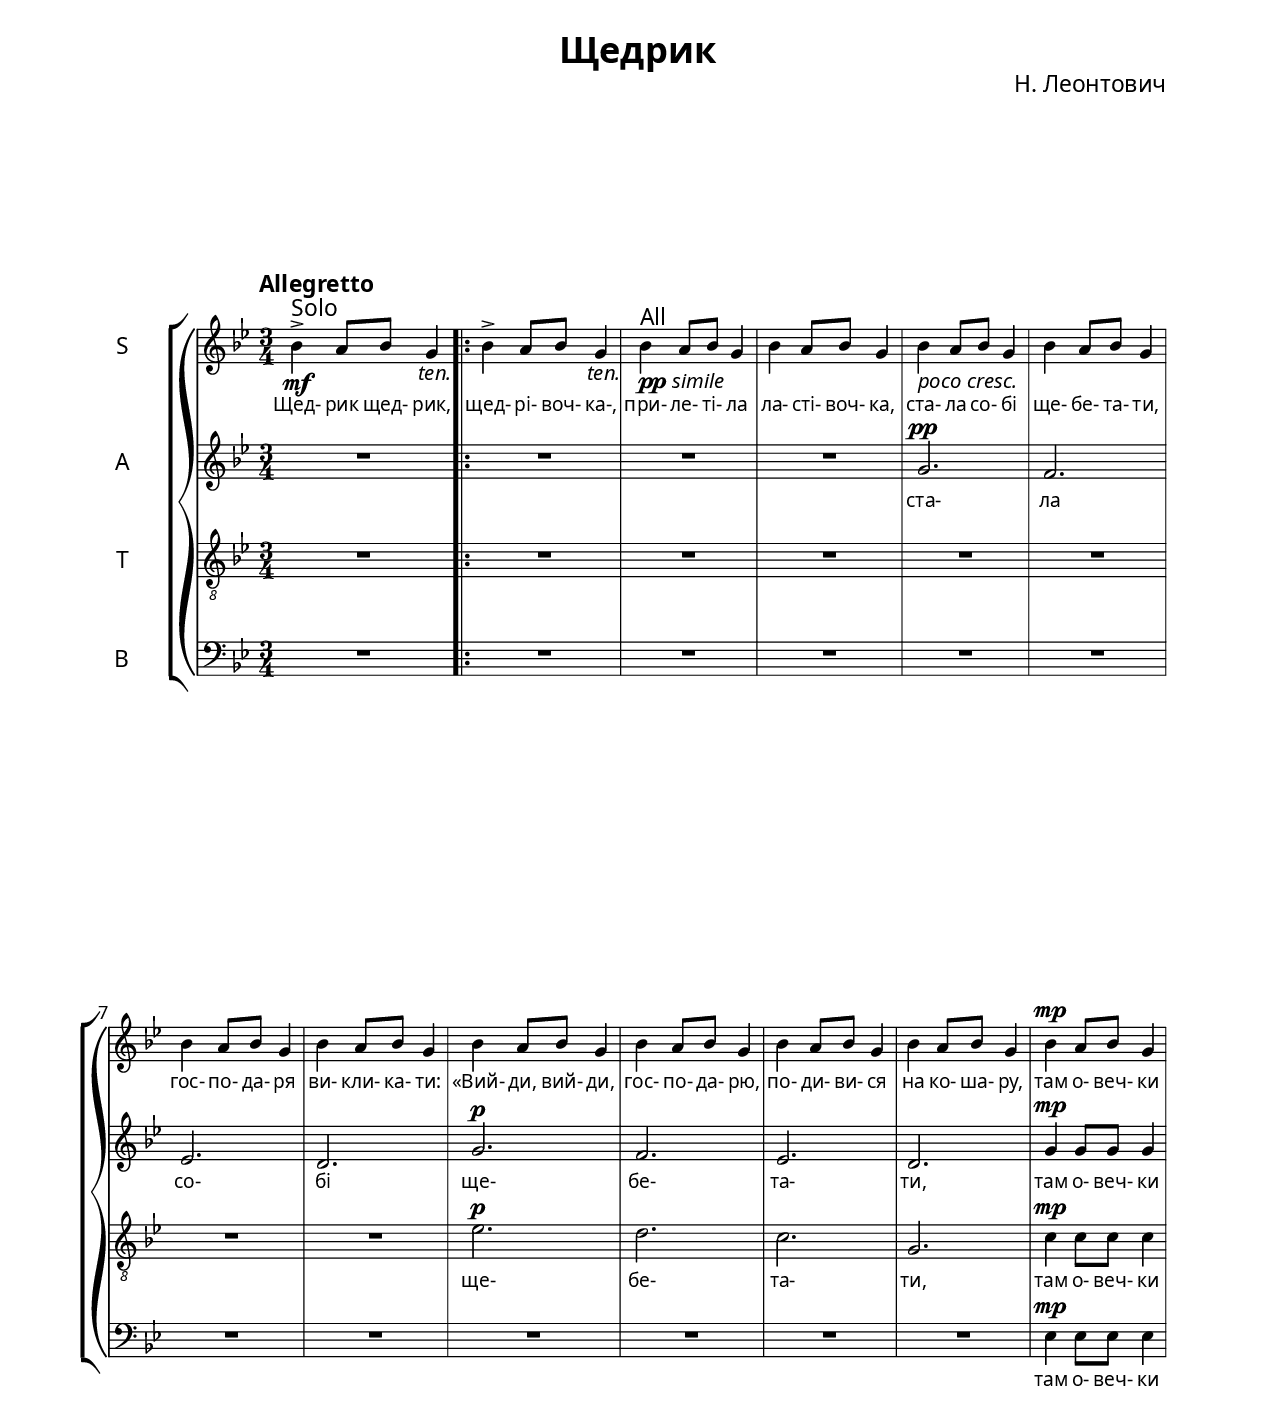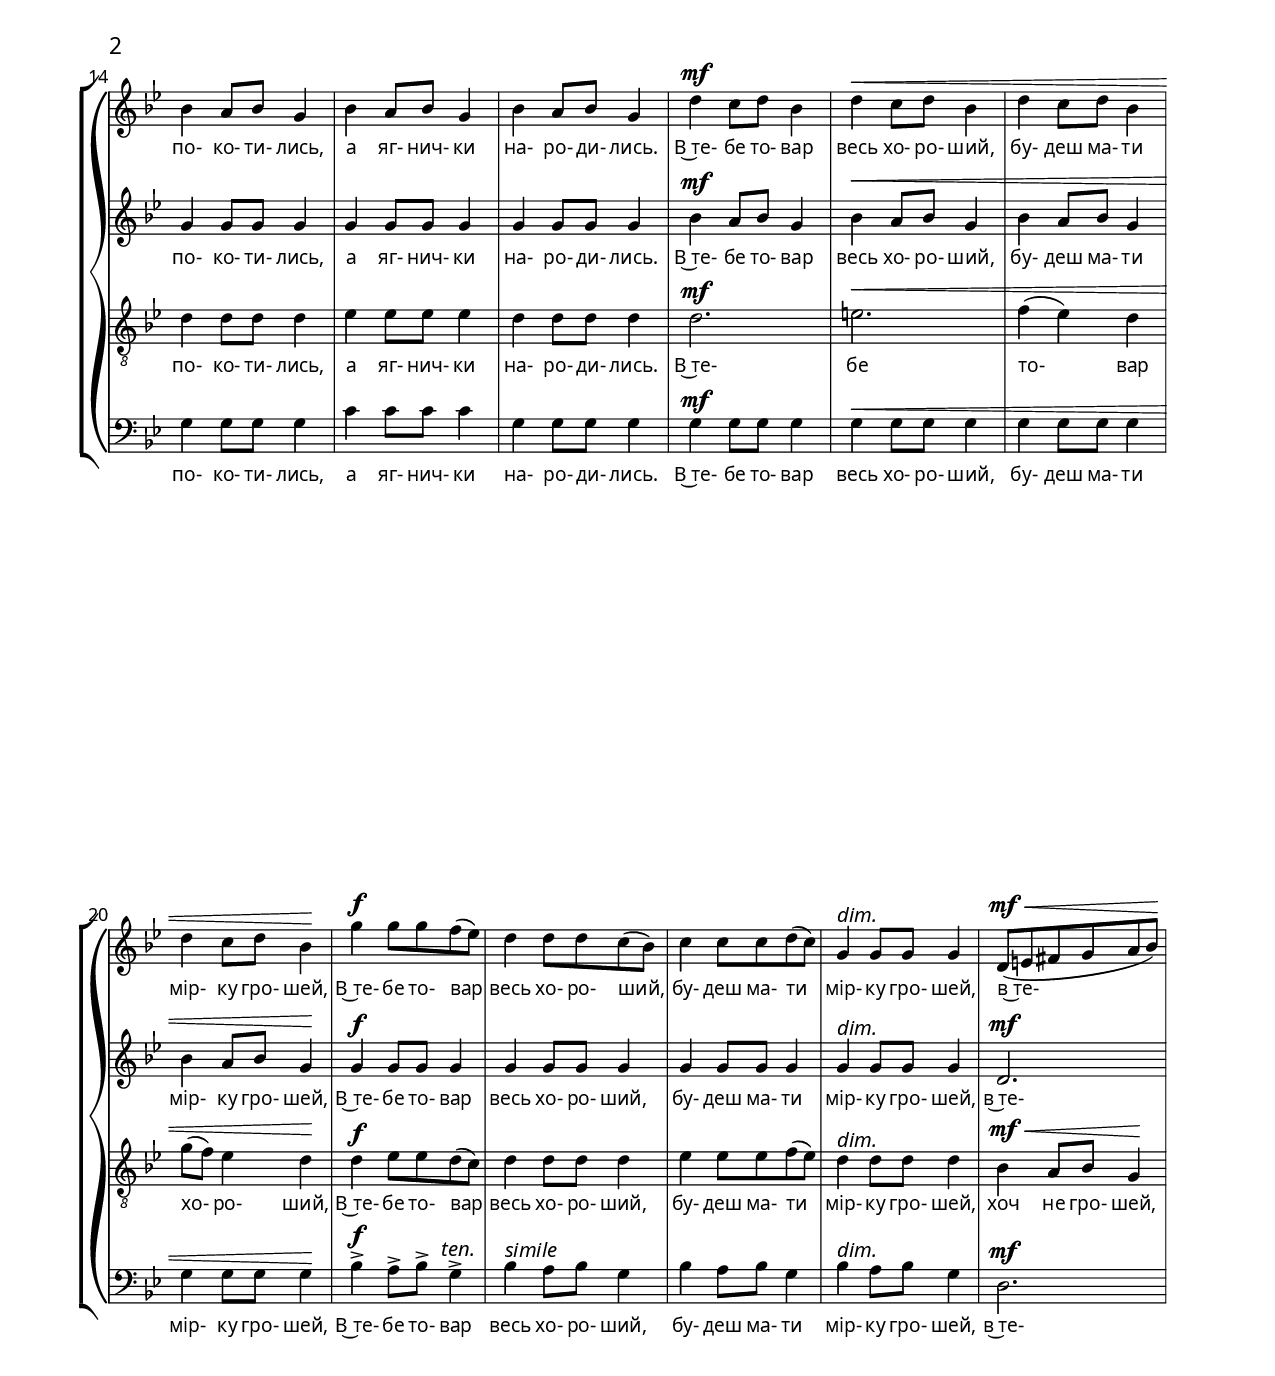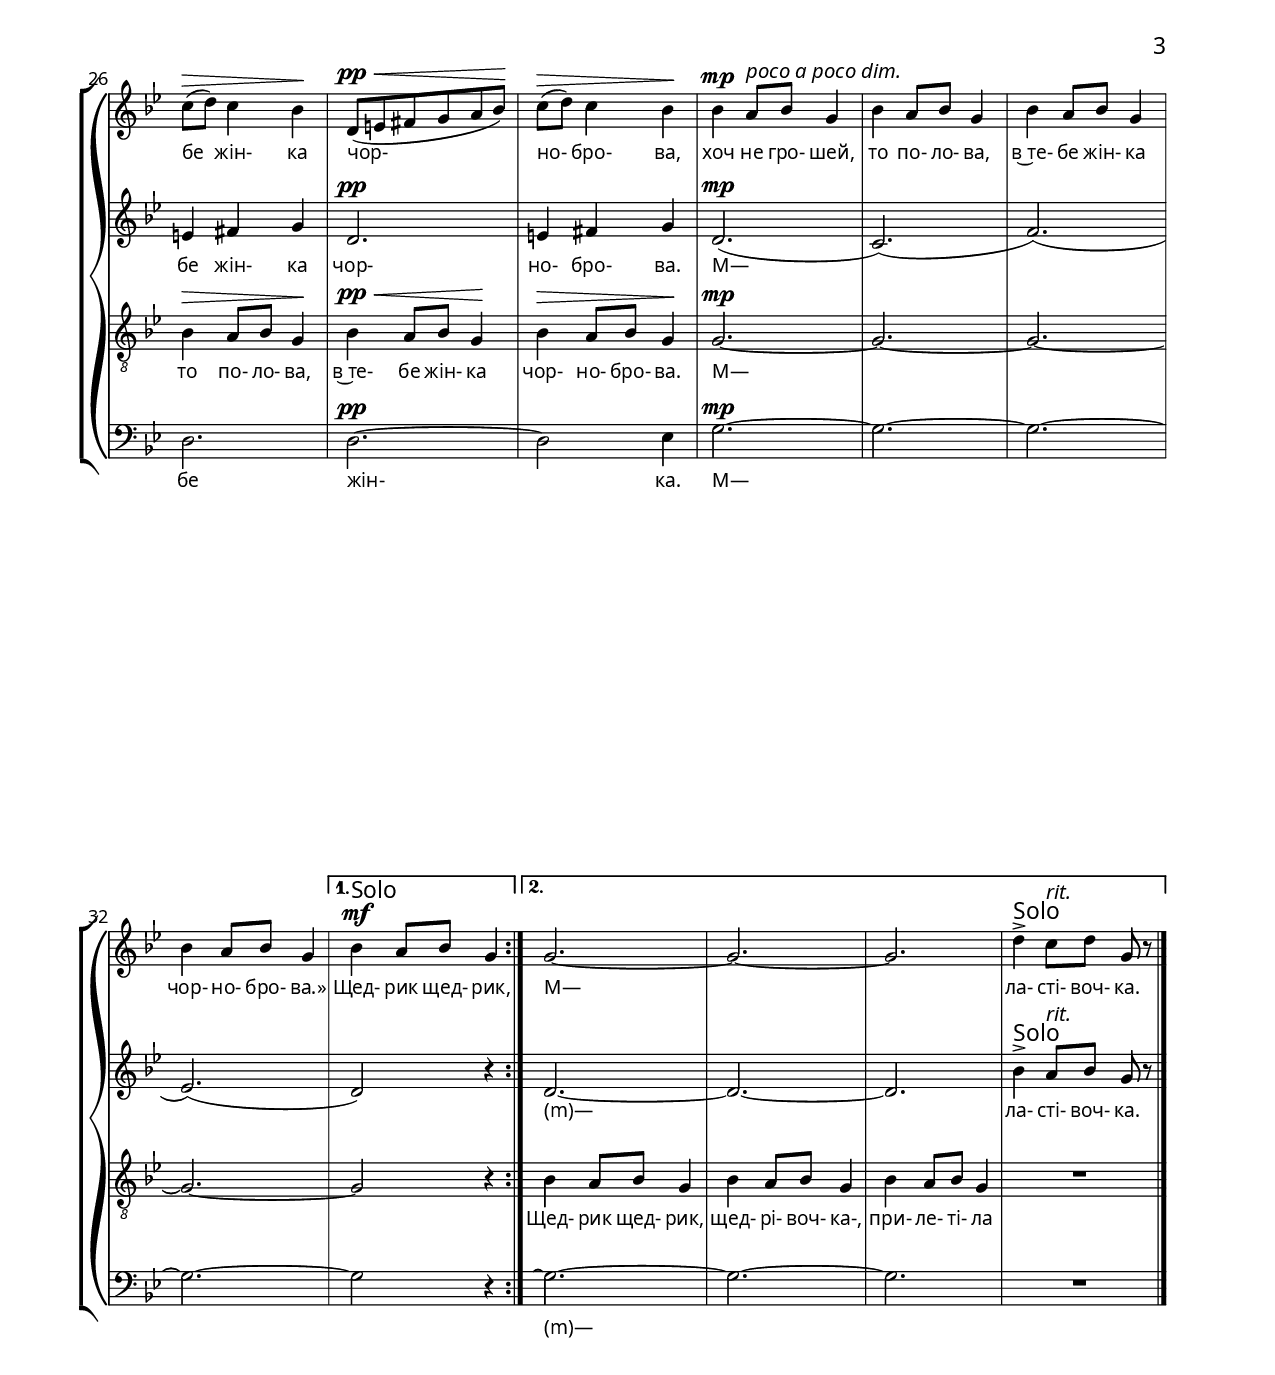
\version "2.16.2"
\include "english.ly"

#(set-global-staff-size 16)

setStaffElements = {
  \override Staff.Clef #'font-size = #-2
  \override Staff.TimeSignature #'font-size = #-1
  \override Staff.KeySignature #'font-size = #-1.5
  \override Staff.BarLine #'hair-thickness = #1
  \override Staff.BarLine #'thick-thickness = #5
  \override Staff.MultiMeasureRest #'font-size = #-1.5
}

turnOffMarkup = {
  \override DynamicText #'stencil = ##f
  \override Script #'stencil = ##f
  \override Hairpin #'stencil = ##f
  \override TextScript #'stencil = ##f
}

setNoteSize = {
  \override NoteHead #'font-size = #-1.5
  \override Script #'font-size = #-1.5
  \override Rest #'font-size = #-1.5
  \override Accidental #'font-size = #-1.5
  \override Dots #'font-size = #-1.5
  \override DynamicText #'font-size = #-1
}

setLyricSize = { \override LyricText #'font-size = #-1.5 }

ten = \markup { \smaller \italic \halign #-0.5 "ten." }
dim = \markup { \smaller \italic "dim." }
rit = \markup { \smaller \italic "rit." }
solo = \markup { "Solo" }
all = \markup { "All" }

\header {
  title = "Щедрик"
  composer = "Н. Леонтович"
}

\paper {
  paper-width = 8.5\in
  paper-height = 11\in
  left-margin = 0.725\in
  right-margin = 0.725\in
  top-margin = 0.625\in
  bottom-margin = 0.625\in
  
  markup-system-spacing #'basic-distance = #20
  page-count = #3
  max-systems-per-page = #2
  ragged-last-bottom = ##f
  
  % Define the three document fonts - serif, sans serif, and monospaced
  #(define fonts
     (make-pango-font-tree "Linux Libertine" "Luxi Sans" "Luxi Mono"
       (/ staff-height pt 16)))
}

global = {
  \key g \minor
  \time 3/4
}

sopMusic = \relative c'' {
  bf4->-\mf^\solo a8 bf g4-\ten
  \repeat volta 2 {
    bf-> a8 bf g4-\ten
    bf-\markup { \smaller\dynamic "pp" \italic\smaller "simile" }^\all a8 bf g4
    bf a8 bf g4
    bf-\markup { \smaller\italic "poco cresc." } a8 bf g4
    bf a8 bf g4
    bf a8 bf g4
    bf a8 bf g4
    bf a8 bf g4
    bf a8 bf g4
    bf a8 bf g4
    bf a8 bf g4
    bf^\mp a8 bf g4
    bf a8 bf g4
    bf a8 bf g4
    bf a8 bf g4
    d'4^\mf c8 d bf4
    d^\< c8 d bf4
    d c8 d bf4
    d c8 d bf4-\!
    g'^\f g8 g f( ef)
    d4 d8 d c( bf)
    c4 c8 c d( c)
    g4^\dim g8 g g4
    d8^\mf^\<( e fs g a bf-\!)
    c^\>( d) c4 bf-\!
    d,8^\pp^\<( e fs g a bf-\!)
    c^\>( d) c4 bf-\!
    bf4^\mp a8^\markup { \smaller\italic "poco a poco dim." } bf g4
    bf a8 bf g4
    bf a8 bf g4
    bf a8 bf g4
  }
  \alternative {
    { bf4^\mf^\solo a8 bf g4 }
    { g2.~ g~ g d'4->^\solo c8^\rit[ d] g, r}
  }
}

altoMusic = \relative c'' {
  R2.
  \repeat volta 2 {
    R R R
    g2.^\pp f ef d
    g^\p f ef d
    g4^\mp g8 g g4
    g g8 g g4
    g g8 g g4
    g g8 g g4
    bf^\mf a8 bf g4 
    bf^\< a8 bf g4
    bf a8 bf g4
    bf a8 bf g4-\!
    g^\f g8 g g4
    g g8 g g4
    g g8 g g4
    g^\dim g8 g g4
    d2.^\mf e4 fs g
    d2.^\pp e4 fs g
    d2.^\mp( c)( f)( ef)(
  }
  \alternative {
    { d2) r4 }
    { d2.~ d~ d bf'4->^\solo a8^\rit[ bf] g r }
  }
}

tenorMusic = \relative c' {
  R2.
  \repeat volta 2 {
    R R R R R R R
    ef2.^\p d c g
    c4^\mp c8 c c4
    d d8 d d4
    ef ef8 ef ef4
    d d8 d d4
    d2.^\mf e^\< f4( ef) d
    g8( f) ef4 d-\!
    d^\f ef8 ef d( c)
    d4 d8 d d4
    ef ef8 ef f( ef)
    d4^\dim d8 d d4
    bf4^\mf^\< a8 bf g4-\!
    bf^\> a8 bf g4-\!
    bf4^\pp^\< a8 bf g4-\!
    bf4^\> a8 bf g4-\!
    g2.~^\mp g~ g~ g~
  }
  \alternative {
    { g2 r4 }
    { bf4 a8 bf g4 bf a8 bf g4 bf a8 bf g4 R2. }
  }
}

bassMusic = \relative c {
  R2.
  \repeat volta 2 {
    R R R R R R R R R R R
    ef4^\mp ef8 ef ef4
    g g8 g g4
    c c8 c c4
    g g8 g g4
    g^\mf g8 g g4
    g^\< g8 g g4
    g g8 g g4
    g g8 g g4-\!
    bf^>^\f a8-> bf-> g4->^\ten
    bf^\markup { \smaller\italic "simile" } a8 bf g4
    bf a8 bf g4
    bf^\dim a8 bf g4
    d2.^\mf d d~^\pp d2 ef4
    g2.^\mp~ g~ g~ g~
  }
  \alternative {
    { g2 r4 }
    { g2.\repeatTie~ g~ g R2. }
  }
  \bar "|."
}

sopWords = \lyricmode {
  Щед- рик щед- рик, щед- рi- воч- ка-,
  при- лe- тi- ла ла- стi- воч- ка,
  ста- ла со- бi ще- бе- та- ти,
  гос- по- да- ря ви- кли- ка- ти:
  
  «Вий- ди, вий- ди, гос- по- да- рю,
  по- ди- ви- ся на ко- ша- ру,
  там о- веч- ки по- ко- ти- лись,
  а яг- нич- ки на- ро- ди- лись.
  
  В~те- бе то- вар весь хо- ро- ший,
  бу- деш ма- ти мiр- ку гро- шей,
  В~те- бе то- вар весь хо- ро- ший,
  бу- деш ма- ти мiр- ку гро- шей,
  
  в~те- бе жiн- ка чор- но- бро- ва,
  хоч не гро- шей, то по- ло- ва,
  в~те- бе жiн- ка чор- но- бро- ва.»
  
  Щед- рик щед- рик,
  M—
  ла- стi- воч- ка.
}
sopTransWords = \lyricmode {
  Shche- dryk shche- dryk, shche- dri- voch- ka,
  pry- le- ti- la la- sti- voch- ka,
  sta- la so- bi shche- be- ta- ty,
  hos- pod- ar- ya vyk- lyk- a- ty:
  
  “Vyy- dy, vyy- dy, ho- spo- dar- yu,
  po- dy- vy- sya na ko- sha- ru,
  tam o- vech- ky po- ko- ty- lys’,
  a yah- nych- ky na- ro- dy- lys’.
  
  V~te- be to- var ves’ kho- ro- shyy,
  bu- desh’ ma- ty mir- ku hro- shey,
  V~te- be to- var ves’ kho- ro- shyy,
  bu- desh’ ma- ty mir- ku hro- shey,
  
  v~te- be zhin- ka chor- no- bro- va,
  khoch ne hro- shey, to po- lo- va,
  v~te- be zhin- ka chor- no- bro- va.”
  
  Shche- dryk shche- dryk,
  M—
  la- sti- voch- ka.
}

altoWords = \lyricmode {
  ста- ла со- бi ще- бе- та- ти,
  там о- веч- ки по- ко- ти- лись,
  а яг- нич- ки на- ро- ди- лись.
  
  В~те- бе то- вар весь хо- ро- ший,
  бу- деш ма- ти мiр- ку гро- шей,
  В~те- бе то- вар весь хо- ро- ший,
  бу- деш ма- ти мiр- ку гро- шей,
  
  в~те- бе жiн- ка чор- но- бро- ва.
  M—
  (m)—
  ла- стi- воч- ка.
}
altoTransWords = \lyricmode {
  sta- la so- bi shche- be- ta- ty,
  tam o- vech- ky po- ko- ty- lys’,
  a yah- nych- ky na- ro- dy- lys’.
  
  V~te- be to- var ves’ kho- ro- shyy,
  bu- desh’ ma- ty mir- ku hro- shey,
  V~te- be to- var ves’ kho- ro- shyy,
  bu- desh’ ma- ty mir- ku hro- shey,
  
  v~te- be zhin- ka chor- no- bro- va.
  M—
  (m)—
  la- sti- voch- ka.
}

tenorWords = \lyricmode {
  ще- бе- та- ти,
  там о- веч- ки по- ко- ти- лись,
  а яг- нич- ки на- ро- ди- лись.
  
  В~те- бе то- вар хо- ро- ший,
  В~те- бе то- вар весь хо- ро- ший,
  бу- деш ма- ти мiр- ку гро- шей,
  
  хоч не гро- шей, то по- ло- ва,
  в~те- бе жiн- ка чор- но- бро- ва.
  
  M—
  
  Щед- рик щед- рик, щед- рi- воч- ка-,
  при- лe- тi- ла
}
tenorTransWords = \lyricmode {
  shche- be- ta- ty,
  tam o- vech- ky po- ko- ty- lys’,
  a yah- nych- ky na- ro- dy- lys’.
  
  V~te- be to- var kho- ro- shyy,
  V~te- be to- var ves’ kho- ro- shyy,
  bu- desh’ ma- ty mir- ku hro- shey,
  
  khoch ne hro- shey, to po- lo- va,
  v~te- be zhin- ka chor- no- bro- va.
  
  M—
  
  Shche- dryk shche- dryk, shche- dri- voch- ka,
  pry- le- ti- la
}

bassWords = \lyricmode {
  там о- веч- ки по- ко- ти- лись,
  а яг- нич- ки на- ро- ди- лись.
  
  В~те- бе то- вар весь хо- ро- ший,
  бу- деш ма- ти мiр- ку гро- шей,
  В~те- бе то- вар весь хо- ро- ший,
  бу- деш ма- ти мiр- ку гро- шей,
  
  в~те- бе жiн- ка.
  M—
  (m)—
}
bassTransWords = \lyricmode {
  tam o- vech- ky po- ko- ty- lys’,
  a yah- nych- ky na- ro- dy- lys’.
  
  V~te- be to- var ves’ kho- ro- shyy,
  bu- desh’ ma- ty mir- ku hro- shey,
  V~te- be to- var ves’ kho- ro- shyy,
  bu- desh’ ma- ty mir- ku hro- shey,
  
  v~te- be zhin- ka
  M—
  (m)—
}

choirStaff = \new ChoirStaff <<
    \new Staff \with {
      instrumentName = \markup {\right-align "S"}
      \override StaffSymbol #'ledger-line-thickness = #'(0.4 . 0.1)
    } {
      \setStaffElements
      \global \clef treble
      \tempo "Allegretto"
      \new Voice = "sopranos" {
        \setNoteSize \sopMusic
      }
    }
    \new Lyrics \lyricsto "sopranos" {
      \setLyricSize
      \sopWords
    }
    \new Staff \with {
      instrumentName = \markup {\right-align "A"}
      \override StaffSymbol #'ledger-line-thickness = #'(0.4 . 0.1)
    } {
      \setStaffElements
      \global \clef treble
      \new Voice = "altos" {
        \setNoteSize \altoMusic
      }
    }
    \new Lyrics \lyricsto "altos" {
      \setLyricSize
      \altoWords
    }
    \new Staff \with {
      instrumentName = \markup {\right-align "T"}
      \override StaffSymbol #'ledger-line-thickness = #'(0.4 . 0.1)
    } {
      \setStaffElements
      \global \clef "treble_8"
      \new Voice = "tenors" {
        \setNoteSize \tenorMusic
      }
    }
    \new Lyrics \lyricsto "tenors" {
      \setLyricSize
      \tenorWords
    }
    \new Staff \with {
      instrumentName = \markup {\right-align "B"}
      \override StaffSymbol #'ledger-line-thickness = #'(0.4 . 0.1)
    } {
      \setStaffElements
      \global \clef bass
      \new Voice = "basses" {
        \setNoteSize \bassMusic
      }
    }
    \new Lyrics \lyricsto "basses" {
      \setLyricSize
      \bassWords
    }
  >>

\score {
  \new GrandStaff <<
    \choirStaff
  >>
  \layout { }
}

\score {
  \unfoldRepeats \choirStaff
  \midi { \tempo 4 = 184 }
}
